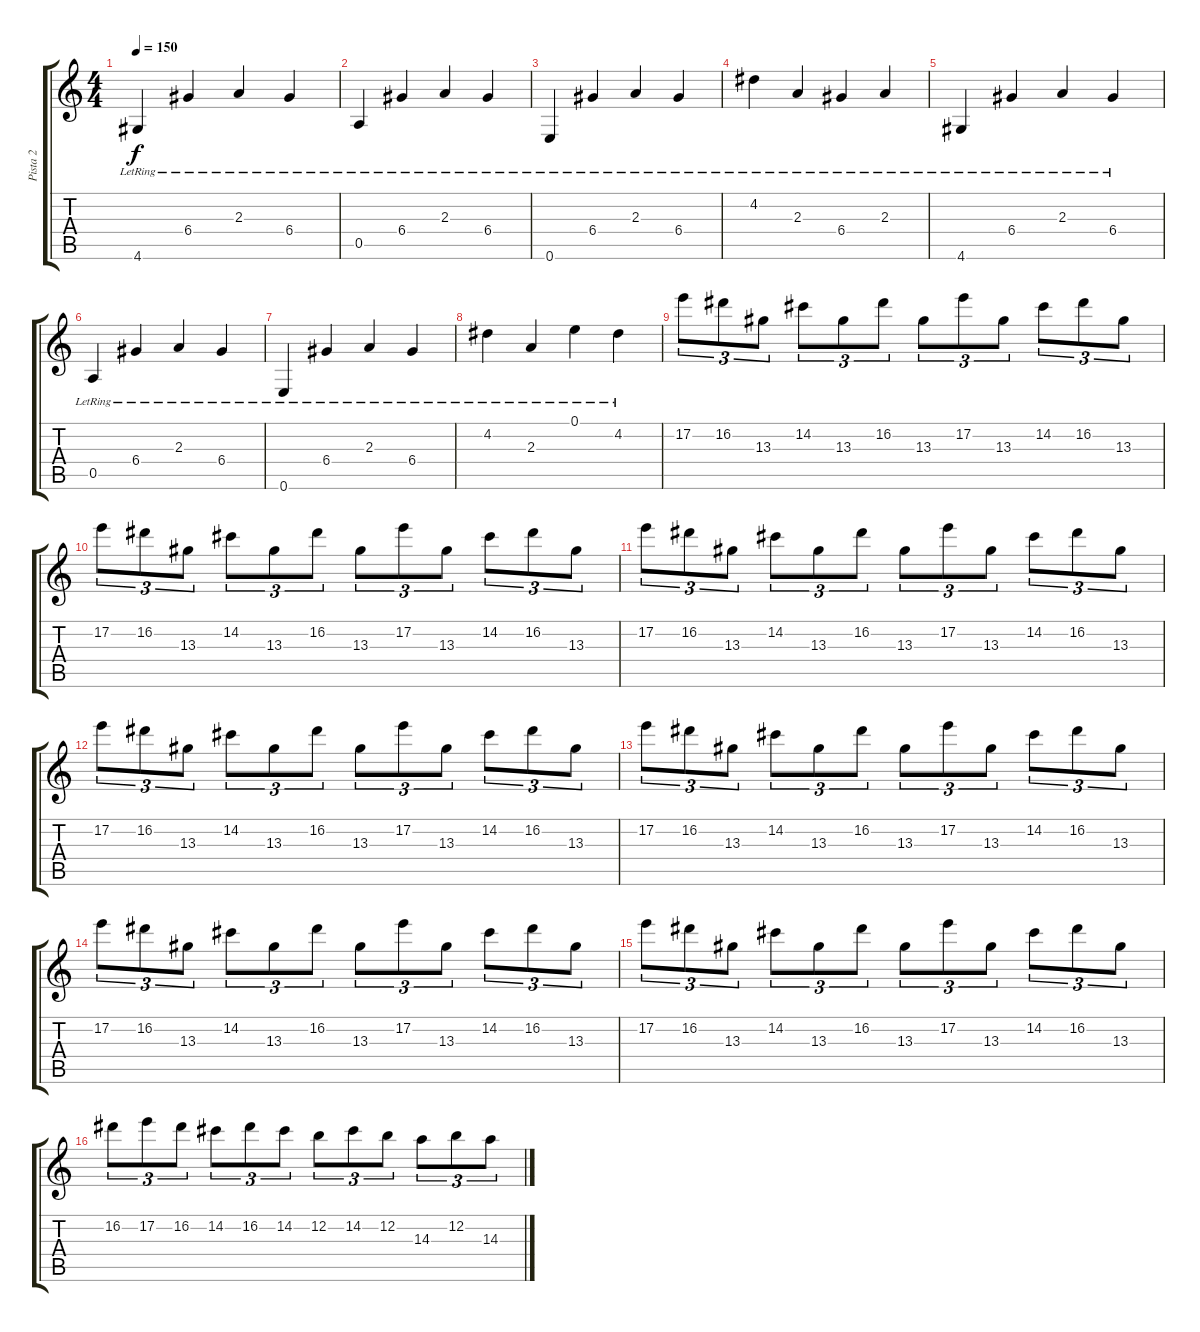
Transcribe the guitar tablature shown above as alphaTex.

\track ("Pista 2" "Pista 2") {instrument overdrivenguitar}
\staff {score tabs}
\tuning (E4 B3 G3 D3 A2 E2) {hide}
\ts (4 4)
\tempo 150
\clef g2
\ks c
4.6{lr}.4{dy f} 6.4{lr}.4 2.3{lr}.4 6.4{lr}.4 |
0.5{lr}.4 6.4{lr}.4 2.3{lr}.4 6.4{lr}.4 |
0.6{lr}.4 6.4{lr}.4 2.3{lr}.4 6.4{lr}.4 |
4.2{lr}.4 2.3{lr}.4 6.4{lr}.4 2.3{lr}.4 |
4.6{lr}.4 6.4{lr}.4 2.3{lr}.4 6.4{lr}.4 |
0.5{lr}.4 6.4{lr}.4 2.3{lr}.4 6.4{lr}.4 |
0.6{lr}.4 6.4{lr}.4 2.3{lr}.4 6.4{lr}.4 |
4.2{lr}.4 2.3{lr}.4 0.1{lr}.4 4.2{lr}.4 |
17.2.8{tu (3 2)} 16.2.8{tu (3 2)} 13.3.8{tu (3 2)} 14.2.8{tu (3 2)} 13.3.8{tu (3 2)} 16.2.8{tu (3 2)} 13.3.8{tu (3 2)} 17.2.8{tu (3 2)} 13.3.8{tu (3 2)} 14.2.8{tu (3 2)} 16.2.8{tu (3 2)} 13.3.8{tu (3 2)} |
17.2.8{tu (3 2)} 16.2.8{tu (3 2)} 13.3.8{tu (3 2)} 14.2.8{tu (3 2)} 13.3.8{tu (3 2)} 16.2.8{tu (3 2)} 13.3.8{tu (3 2)} 17.2.8{tu (3 2)} 13.3.8{tu (3 2)} 14.2.8{tu (3 2)} 16.2.8{tu (3 2)} 13.3.8{tu (3 2)} |
17.2.8{tu (3 2)} 16.2.8{tu (3 2)} 13.3.8{tu (3 2)} 14.2.8{tu (3 2)} 13.3.8{tu (3 2)} 16.2.8{tu (3 2)} 13.3.8{tu (3 2)} 17.2.8{tu (3 2)} 13.3.8{tu (3 2)} 14.2.8{tu (3 2)} 16.2.8{tu (3 2)} 13.3.8{tu (3 2)} |
17.2.8{tu (3 2)} 16.2.8{tu (3 2)} 13.3.8{tu (3 2)} 14.2.8{tu (3 2)} 13.3.8{tu (3 2)} 16.2.8{tu (3 2)} 13.3.8{tu (3 2)} 17.2.8{tu (3 2)} 13.3.8{tu (3 2)} 14.2.8{tu (3 2)} 16.2.8{tu (3 2)} 13.3.8{tu (3 2)} |
17.2.8{tu (3 2)} 16.2.8{tu (3 2)} 13.3.8{tu (3 2)} 14.2.8{tu (3 2)} 13.3.8{tu (3 2)} 16.2.8{tu (3 2)} 13.3.8{tu (3 2)} 17.2.8{tu (3 2)} 13.3.8{tu (3 2)} 14.2.8{tu (3 2)} 16.2.8{tu (3 2)} 13.3.8{tu (3 2)} |
17.2.8{tu (3 2)} 16.2.8{tu (3 2)} 13.3.8{tu (3 2)} 14.2.8{tu (3 2)} 13.3.8{tu (3 2)} 16.2.8{tu (3 2)} 13.3.8{tu (3 2)} 17.2.8{tu (3 2)} 13.3.8{tu (3 2)} 14.2.8{tu (3 2)} 16.2.8{tu (3 2)} 13.3.8{tu (3 2)} |
17.2.8{tu (3 2)} 16.2.8{tu (3 2)} 13.3.8{tu (3 2)} 14.2.8{tu (3 2)} 13.3.8{tu (3 2)} 16.2.8{tu (3 2)} 13.3.8{tu (3 2)} 17.2.8{tu (3 2)} 13.3.8{tu (3 2)} 14.2.8{tu (3 2)} 16.2.8{tu (3 2)} 13.3.8{tu (3 2)} |
16.2.8{tu (3 2)} 17.2.8{tu (3 2)} 16.2.8{tu (3 2)} 14.2.8{tu (3 2)} 16.2.8{tu (3 2)} 14.2.8{tu (3 2)} 12.2.8{tu (3 2)} 14.2.8{tu (3 2)} 12.2.8{tu (3 2)} 14.3.8{tu (3 2)} 12.2.8{tu (3 2)} 14.3.8{tu (3 2)}
